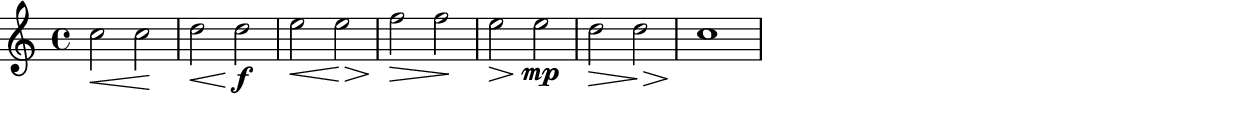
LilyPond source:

%% Generated by lilypond-book.py
%% Options: [exampleindent=10.16\mm,indent=0\mm,line-width=160\mm,quote]
\include "lilypond-book-preamble.ly"


% ****************************************************************
% Start cut-&-pastable-section
% ****************************************************************



\paper {
  indent = 0\mm
  line-width = 160\mm
  % offset the left padding, also add 1mm as lilypond creates cropped
  % images with a little space on the right
  line-width = #(- line-width (* mm  3.000000) (* mm 1))
  line-width = 160\mm - 2.0 * 10.16\mm
  % offset the left padding, also add 1mm as lilypond creates cropped
  % images with a little space on the right
  line-width = #(- line-width (* mm  3.000000) (* mm 1))
}

\layout {
  
}





% ****************************************************************
% ly snippet:
% ****************************************************************
\sourcefileline 287
\relative c'' {
  c2\< c\!
  d2\< d\f
  e2\< e\>
  f2\> f\!
  e2\> e\mp
  d2\> d\>
  c1\!
}



% ****************************************************************
% end ly snippet
% ****************************************************************
